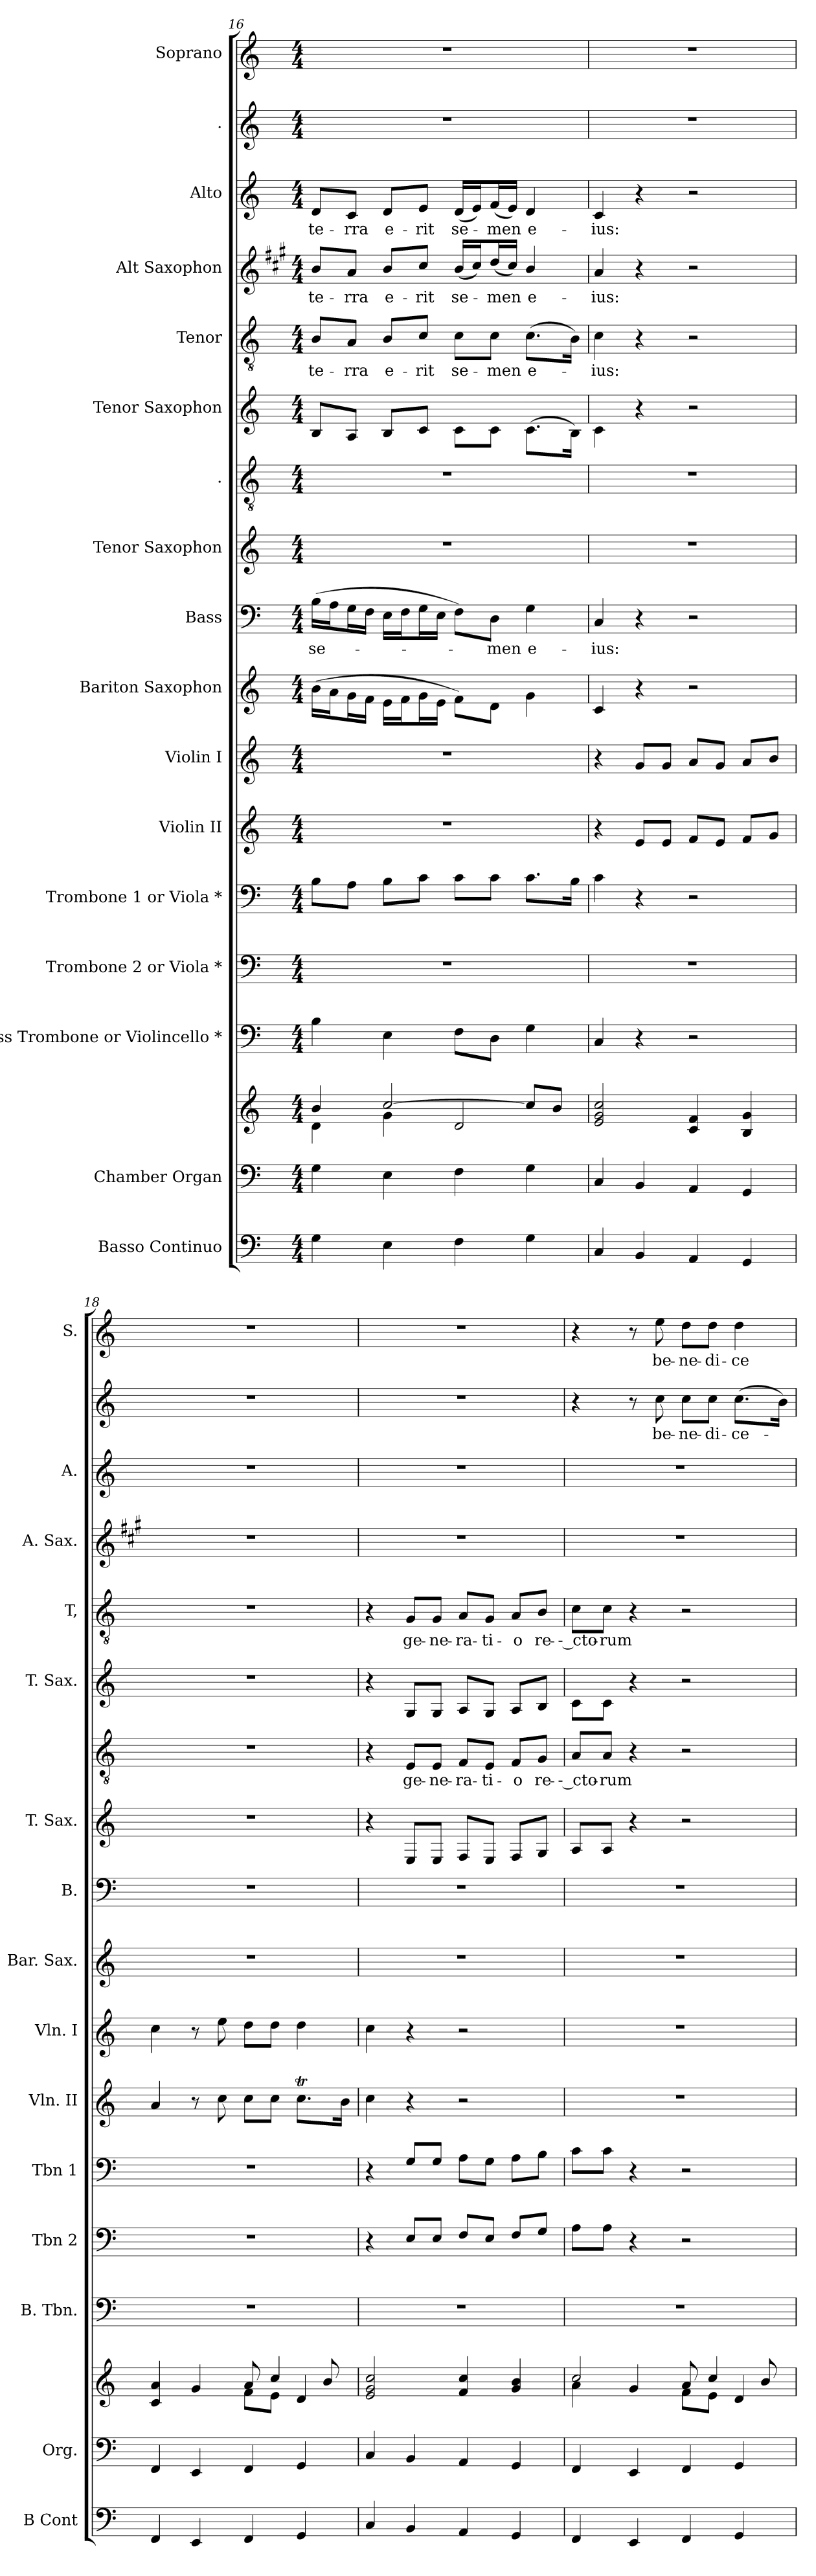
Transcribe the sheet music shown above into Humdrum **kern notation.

**kern	**kern	**kern	**kern	**kern	**kern	**kern	**kern	**kern	**kern	**text	**kern	**kern	**text	**kern	**kern	**text	**kern	**text	**kern	**text	**kern	**text	**kern	**text
*part17	*part16	*part16	*part15	*part14	*part13	*part12	*part11	*part10	*part9	*part9	*part8	*part7	*part7	*part6	*part5	*part5	*part4	*part4	*part3	*part3	*part2	*part2	*part1	*part1
*staff18	*staff17	*staff16	*staff15	*staff14	*staff13	*staff12	*staff11	*staff10	*staff9	*staff9	*staff8	*staff7	*staff7	*staff6	*staff5	*staff5	*staff4	*staff4	*staff3	*staff3	*staff2	*staff2	*staff1	*staff1
*I"Basso  Continuo	*I"Chamber  Organ	*	*I"Bass Trombone or Violincello *	*I"Trombone 2 or Viola *	*I"Trombone 1 or Viola *	*I"Violin II	*I"Violin I	*I"Bariton Saxophon	*I"Bass	*	*I"Tenor Saxophon	*I".	*	*I"Tenor Saxophon	*I"Tenor	*	*I"Alt Saxophon	*	*I"Alto	*	*I".	*	*I"Soprano	*
*I'B Cont	*I'Org.	*	*I'B. Tbn.	*I'Tbn 2	*I'Tbn 1	*I'Vln. II	*I'Vln. I	*I'Bar. Sax.	*I'B.	*	*I'T. Sax.	*	*	*I'T. Sax.	*I'T,	*	*I'A. Sax.	*	*I'A.	*	*	*	*I'S.	*
*clefF4	*clefF4	*clefG2	*clefF4	*clefF4	*clefF4	*clefG2	*clefG2	*clefG2	*clefF4	*	*clefG2	*clefGv2	*	*clefG2	*clefGv2	*	*clefG2	*	*clefG2	*	*clefG2	*	*clefG2	*
*ITrd7c12	*	*	*	*	*	*	*	*ITrd12c21	*	*	*ITrd8c14	*ITrd7c12	*	*ITrd8c14	*ITrd7c12	*	*ITrd5c9	*	*	*	*	*	*	*
*k[]	*k[]	*k[]	*k[]	*k[]	*k[]	*k[]	*k[]	*k[]	*k[]	*	*k[]	*k[]	*	*k[]	*k[]	*	*k[]	*	*k[]	*	*k[]	*	*k[]	*
*M4/4	*M4/4	*M4/4	*M4/4	*M4/4	*M4/4	*M4/4	*M4/4	*M4/4	*M4/4	*	*M4/4	*M4/4	*	*M4/4	*M4/4	*	*M4/4	*	*M4/4	*	*M4/4	*	*M4/4	*
=16	=16	=16	=16	=16	=16	=16	=16	=16	=16	=16	=16	=16	=16	=16	=16	=16	=16	=16	=16	=16	=16	=16	=16	=16
*	*	*^	*	*	*	*	*	*	*	*	*	*	*	*	*	*	*	*	*	*	*	*	*	*
!	!	!	!	!	!	!	!	!	!	!	!LO:LY:b	!	!	!	!	!	!LO:LY:b	!	!LO:LY:b	!	!LO:LY:b	!	!	!	!
4GG\	4G\	4b/	4d\	4B\	1r	8B\L	1r	1r	(16B\LL	(16B\LL	se-	1r	1r	.	8BB/L	8BB/L	te-	8d/L	te-	8d/L	te-	1r	.	1r	.
.	.	.	.	.	.	.	.	.	16A\J	16A\J	.	.	.	.	.	.	.	.	.	.	.	.	.	.	.
!	!	!	!	!	!	!	!	!	!	!	!	!	!	!	!	!	!LO:LY:b	!	!LO:LY:b	!	!LO:LY:b	!	!	!	!
.	.	.	.	.	.	8A\J	.	.	16G\L	16G\L	.	.	.	.	8AA/J	8AA/J	-rra	8c/J	-rra	8c/J	-rra	.	.	.	.
.	.	.	.	.	.	.	.	.	16F\JJ	16F\JJ	.	.	.	.	.	.	.	.	.	.	.	.	.	.	.
!	!	!	!	!	!	!	!	!	!	!	!	!	!	!	!	!	!LO:LY:b	!	!LO:LY:b	!	!LO:LY:b	!	!	!	!
4EE\	4E\	[2cc/	4g\	4E\	.	8B\L	.	.	16E\LL	16E\LL	.	.	.	.	8BB/L	8BB/L	e-	8d/L	e-	8d/L	e-	.	.	.	.
.	.	.	.	.	.	.	.	.	16F\J	16F\J	.	.	.	.	.	.	.	.	.	.	.	.	.	.	.
!	!	!	!	!	!	!	!	!	!	!	!	!	!	!	!	!	!LO:LY:b	!	!LO:LY:b	!	!LO:LY:b	!	!	!	!
.	.	.	.	.	.	8c\J	.	.	16G\L	16G\L	.	.	.	.	8C/J	8C/J	-rit	8e/J	-rit	8e/J	-rit	.	.	.	.
.	.	.	.	.	.	.	.	.	16E\JJ	16E\JJ	.	.	.	.	.	.	.	.	.	.	.	.	.	.	.
!	!	!	!	!	!	!	!	!	!	!	!	!	!	!	!	!	!LO:LY:b	!	!LO:LY:b	!	!LO:LY:b	!	!	!	!
4FF\	4F\	.	2d/	8F\L	.	8c\L	.	.	8F\L)	8F\L)	.	.	.	.	8C\L	8C\L	se-	(16d/LL	se-	(16d/LL	se-	.	.	.	.
.	.	.	.	.	.	.	.	.	.	.	.	.	.	.	.	.	.	16e/J)	.	16e/J)	.	.	.	.	.
!	!	!	!	!	!	!	!	!	!	!	!LO:LY:b	!	!	!	!	!	!LO:LY:b	!	!LO:LY:b	!	!LO:LY:b	!	!	!	!
.	.	.	.	8D\J	.	8c\J	.	.	8D\J	8D\J	-men	.	.	.	8C\J	8C\J	-men	(16f/L	-men	(16f/L	-men	.	.	.	.
.	.	.	.	.	.	.	.	.	.	.	.	.	.	.	.	.	.	16e/JJ)	.	16e/JJ)	.	.	.	.	.
!	!	!	!	!	!	!	!	!	!	!	!LO:LY:b	!	!	!	!	!	!LO:LY:b	!	!LO:LY:b	!	!LO:LY:b	!	!	!	!
4GG\	4G\	8cc/L]	.	4G\	.	8.c\L	.	.	4G\	4G\	e-	.	.	.	(8.C\L	(8.C\L	e-	4d/	e-	4d/	e-	.	.	.	.
.	.	8b/J	.	.	.	.	.	.	.	.	.	.	.	.	.	.	.	.	.	.	.	.	.	.	.
.	.	.	.	.	.	16B\Jk	.	.	.	.	.	.	.	.	16BB\Jk)	16BB\Jk)	.	.	.	.	.	.	.	.	.
!!LO:PB:g=z
=17	=17	=17	=17	=17	=17	=17	=17	=17	=17	=17	=17	=17	=17	=17	=17	=17	=17	=17	=17	=17	=17	=17	=17	=17	=17
!	!	!	!	!	!	!	!	!	!	!	!LO:LY:b	!	!	!	!	!	!LO:LY:b	!	!LO:LY:b	!	!LO:LY:b	!	!	!	!
4CC/	4C/	2e/ 2g/ 2cc/	1ryy	4C/	1r	4c\	4r	4r	4C/	4C/	-ius:	1r	1r	.	4C\	4C\	-ius:	4c/	-ius:	4c/	-ius:	1r	.	1r	.
4BBB/	4BB/	.	.	4r	.	4r	8e/L	8g/L	4r	4r	.	.	.	.	4r	4r	.	4r	.	4r	.	.	.	.	.
.	.	.	.	.	.	.	8e/J	8g/J	.	.	.	.	.	.	.	.	.	.	.	.	.	.	.	.	.
4AAA/	4AA/	4c/ 4f/	.	2r	.	2r	8f/L	8a/L	2r	2r	.	.	.	.	2r	2r	.	2r	.	2r	.	.	.	.	.
.	.	.	.	.	.	.	8e/J	8g/J	.	.	.	.	.	.	.	.	.	.	.	.	.	.	.	.	.
4GGG/	4GG/	4B/ 4g/	.	.	.	.	8f/L	8a/L	.	.	.	.	.	.	.	.	.	.	.	.	.	.	.	.	.
.	.	.	.	.	.	.	8g/J	8b/J	.	.	.	.	.	.	.	.	.	.	.	.	.	.	.	.	.
=18	=18	=18	=18	=18	=18	=18	=18	=18	=18	=18	=18	=18	=18	=18	=18	=18	=18	=18	=18	=18	=18	=18	=18	=18	=18
4FFF/	4FF/	4c/ 4a/	2ryy	1r	1r	1r	4a/	4cc\	1r	1r	.	1r	1r	.	1r	1r	.	1r	.	1r	.	1r	.	1r	.
4EEE/	4EE/	4g/	.	.	.	.	8r	8r	.	.	.	.	.	.	.	.	.	.	.	.	.	.	.	.	.
.	.	.	.	.	.	.	8cc\	8ee\	.	.	.	.	.	.	.	.	.	.	.	.	.	.	.	.	.
4FFF/	4FF/	8a/	8f\L	.	.	.	8cc\L	8dd\L	.	.	.	.	.	.	.	.	.	.	.	.	.	.	.	.	.
.	.	4cc/	8e\J	.	.	.	8cc\J	8dd\J	.	.	.	.	.	.	.	.	.	.	.	.	.	.	.	.	.
4GGG/	4GG/	.	4d/	.	.	.	8.ccT\L	4dd\	.	.	.	.	.	.	.	.	.	.	.	.	.	.	.	.	.
.	.	8b/	.	.	.	.	.	.	.	.	.	.	.	.	.	.	.	.	.	.	.	.	.	.	.
.	.	.	.	.	.	.	16b\Jk	.	.	.	.	.	.	.	.	.	.	.	.	.	.	.	.	.	.
*	*	*v	*v	*	*	*	*	*	*	*	*	*	*	*	*	*	*	*	*	*	*	*	*	*	*
=19	=19	=19	=19	=19	=19	=19	=19	=19	=19	=19	=19	=19	=19	=19	=19	=19	=19	=19	=19	=19	=19	=19	=19	=19
4CC/	4C/	2e/ 2g/ 2cc/	1r	4r	4r	4cc\	4cc\	1r	1r	.	4r	4r	.	4r	4r	.	1r	.	1r	.	1r	.	1r	.
!	!	!	!	!	!	!	!	!	!	!	!	!	!LO:LY:b	!	!	!LO:LY:b	!	!	!	!	!	!	!	!
4BBB/	4BB/	.	.	8E/L	8G/L	4r	4r	.	.	.	8EE/L	8EE/L	ge-	8GG/L	8GG/L	ge-	.	.	.	.	.	.	.	.
!	!	!	!	!	!	!	!	!	!	!	!	!	!LO:LY:b	!	!	!LO:LY:b	!	!	!	!	!	!	!	!
.	.	.	.	8E/J	8G/J	.	.	.	.	.	8EE/J	8EE/J	-ne-	8GG/J	8GG/J	-ne-	.	.	.	.	.	.	.	.
!	!	!	!	!	!	!	!	!	!	!	!	!	!LO:LY:b	!	!	!LO:LY:b	!	!	!	!	!	!	!	!
4AAA/	4AA/	4f/ 4cc/	.	8F/L	8A\L	2r	2r	.	.	.	8FF/L	8FF/L	-ra-	8AA/L	8AA/L	-ra-	.	.	.	.	.	.	.	.
!	!	!	!	!	!	!	!	!	!	!	!	!	!LO:LY:b	!	!	!LO:LY:b	!	!	!	!	!	!	!	!
.	.	.	.	8E/J	8G\J	.	.	.	.	.	8EE/J	8EE/J	-ti-	8GG/J	8GG/J	-ti-	.	.	.	.	.	.	.	.
!	!	!	!	!	!	!	!	!	!	!	!	!	!LO:LY:b	!	!	!LO:LY:b	!	!	!	!	!	!	!	!
4GGG/	4GG/	4g/ 4b/	.	8F/L	8A\L	.	.	.	.	.	8FF/L	8FF/L	-o	8AA/L	8AA/L	-o	.	.	.	.	.	.	.	.
!	!	!	!	!	!	!	!	!	!	!	!	!	!LO:LY:b	!	!	!LO:LY:b	!	!	!	!	!	!	!	!
.	.	.	.	8G/J	8B\J	.	.	.	.	.	8GG/J	8GG/J	re-	8BB/J	8BB/J	re-	.	.	.	.	.	.	.	.
!!LO:PB:g=z
=20	=20	=20	=20	=20	=20	=20	=20	=20	=20	=20	=20	=20	=20	=20	=20	=20	=20	=20	=20	=20	=20	=20	=20	=20
*	*	*^	*	*	*	*	*	*	*	*	*	*	*	*	*	*	*	*	*	*	*	*	*	*
!	!	!	!	!	!	!	!	!	!	!	!	!	!	!LO:LY:b	!	!	!LO:LY:b	!	!	!	!	!	!	!	!
4FFF/	4FF/	2cc/	4a\	1r	8A\L	8c\L	1r	1r	1r	1r	.	8AA/L	8AA/L	-- cto-	8C\L	8C\L	-- cto-	1r	.	1r	.	4r	.	4r	.
!	!	!	!	!	!	!	!	!	!	!	!	!	!	!LO:LY:b	!	!	!LO:LY:b	!	!	!	!	!	!	!	!
.	.	.	.	.	8A\J	8c\J	.	.	.	.	.	8AA/J	8AA/J	-rum	8C\J	8C\J	-rum	.	.	.	.	.	.	.	.
4EEE/	4EE/	.	4g/	.	4r	4r	.	.	.	.	.	4r	4r	.	4r	4r	.	.	.	.	.	8r	.	8r	.
!	!	!	!	!	!	!	!	!	!	!	!	!	!	!	!	!	!	!	!	!	!	!	!LO:LY:b	!	!LO:LY:b
.	.	.	.	.	.	.	.	.	.	.	.	.	.	.	.	.	.	.	.	.	.	8cc\	be-	8ee\	be-
!	!	!	!	!	!	!	!	!	!	!	!	!	!	!	!	!	!	!	!	!	!	!	!LO:LY:b	!	!LO:LY:b
4FFF/	4FF/	8a/	8f\L	.	2r	2r	.	.	.	.	.	2r	2r	.	2r	2r	.	.	.	.	.	8cc\L	-ne-	8dd\L	-ne-
!	!	!	!	!	!	!	!	!	!	!	!	!	!	!	!	!	!	!	!	!	!	!	!LO:LY:b	!	!LO:LY:b
.	.	4cc/	8e\J	.	.	.	.	.	.	.	.	.	.	.	.	.	.	.	.	.	.	8cc\J	-di-	8dd\J	-di-
!	!	!	!	!	!	!	!	!	!	!	!	!	!	!	!	!	!	!	!	!	!	!	!LO:LY:b	!	!LO:LY:b
4GGG/	4GG/	.	4d/	.	.	.	.	.	.	.	.	.	.	.	.	.	.	.	.	.	.	(8.cc\L	-ce-	4dd\	-ce-
.	.	8b/	.	.	.	.	.	.	.	.	.	.	.	.	.	.	.	.	.	.	.	.	.	.	.
.	.	.	.	.	.	.	.	.	.	.	.	.	.	.	.	.	.	.	.	.	.	16b\Jk)	.	.	.
*	*	*v	*v	*	*	*	*	*	*	*	*	*	*	*	*	*	*	*	*	*	*	*	*	*	*
=	=	=	=	=	=	=	=	=	=	=	=	=	=	=	=	=	=	=	=	=	=	=	=	=
*-	*-	*-	*-	*-	*-	*-	*-	*-	*-	*-	*-	*-	*-	*-	*-	*-	*-	*-	*-	*-	*-	*-	*-	*-
